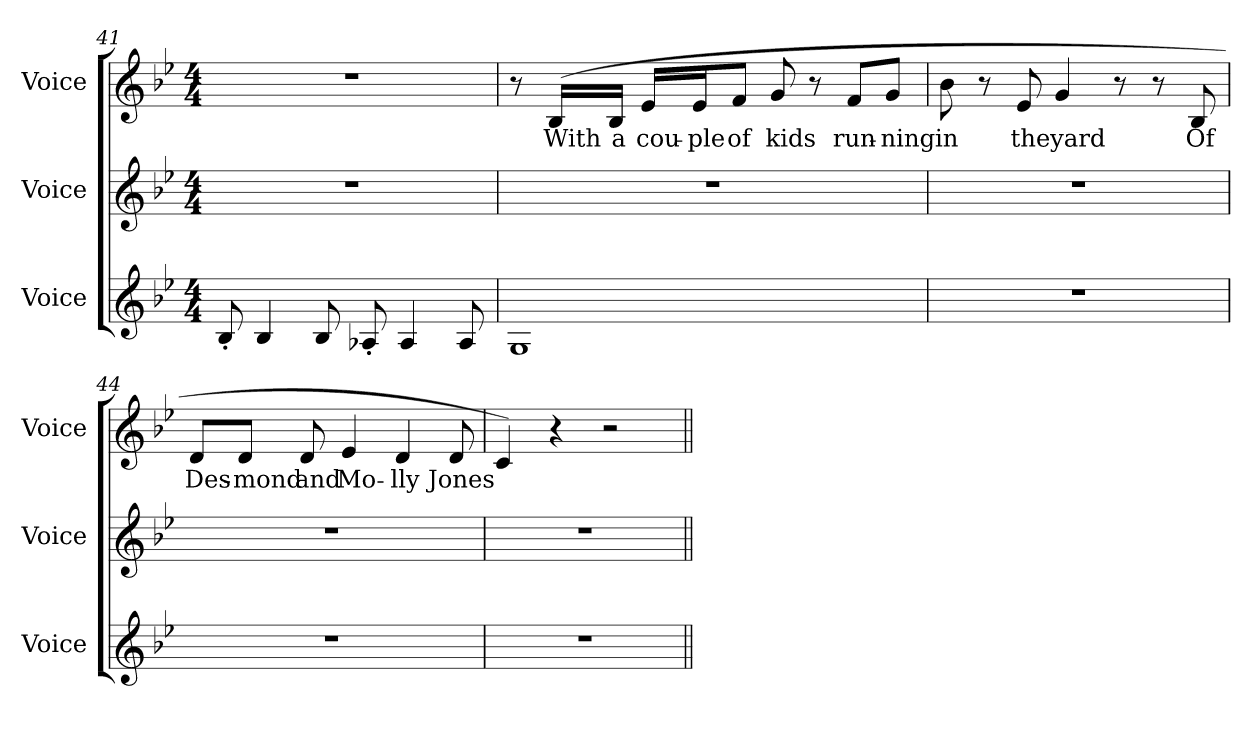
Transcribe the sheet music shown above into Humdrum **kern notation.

**kern	**kern	**kern	**text
*part3	*part2	*part1	*part1
*staff3	*staff2	*staff1	*staff1
*I"Voice	*I"Voice	*I"Voice	*
*I'Voice	*I'Voice	*I'Voice	*
*clefG2	*clefG2	*clefG2	*
*k[b-e-]	*k[b-e-]	*k[b-e-]	*
*B-:	*B-:	*B-:	*
*M4/4	*M4/4	*M4/4	*
=41	=41	=41	=41
8B-'i/	1r	1r	.
4B-i/	.	.	.
8B-i/	.	.	.
8A-X'i/	.	.	.
4A-i/	.	.	.
8A-i/	.	.	.
=42	=42	=42	=42
1Gi	1r	8r	.
!	!	!	!LO:LY:b:color=#000000
.	.	(16B-i/LL	With
!	!	!	!LO:LY:b:color=#000000
.	.	16B-i/JJ	a
!	!	!	!LO:LY:b:color=#000000
.	.	16e-i/LL	cou-
!	!	!	!LO:LY:b:color=#000000
.	.	16e-i/J	-ple
!	!	!	!LO:LY:b:color=#000000
.	.	8fi/J	of
!	!	!	!LO:LY:b:color=#000000
.	.	8gi/	kids
.	.	8r	.
!	!	!	!LO:LY:b:color=#000000
.	.	8fi/L	run-
!	!	!	!LO:LY:b:color=#000000
.	.	8gi/J	-ning
=43	=43	=43	=43
!	!	!	!LO:LY:b:color=#000000
1r	1r	8b-i\	in
.	.	8r	.
!	!	!	!LO:LY:b:color=#000000
.	.	8e-i/	the
!	!	!	!LO:LY:b:color=#000000
.	.	4gi/	yard
.	.	8r	.
.	.	8r	.
!	!	!	!LO:LY:b:color=#000000
.	.	8B-i/	Of
=44	=44	=44	=44
!	!	!	!LO:LY:b:color=#000000
1r	1r	8di/L	Des-
!	!	!	!LO:LY:b:color=#000000
.	.	8di/J	-mond
!	!	!	!LO:LY:b:color=#000000
.	.	8di/	and
!	!	!	!LO:LY:b:color=#000000
.	.	4e-i/	Mo-
!	!	!	!LO:LY:b:color=#000000
.	.	4di/	-lly
!	!	!	!LO:LY:b:color=#000000
.	.	8di/	Jones
=45	=45	=45	=45
1r	1r	4ci/)	.
.	.	4r	.
.	.	2r	.
=||	=||	=||	=||
*-	*-	*-	*-
